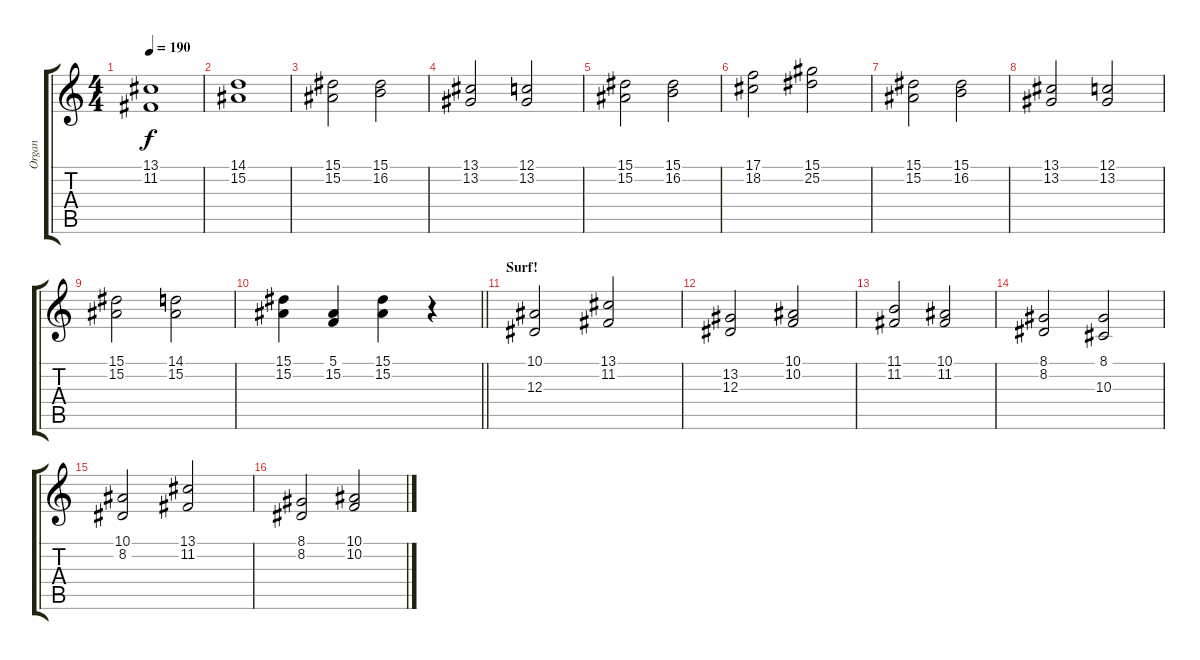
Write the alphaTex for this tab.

\track ("Organ" "Organ") {instrument drawbarorgan}
\staff {score tabs}
\tuning (C4 G3 Eb3 Bb2 F2 C2) {hide}
\ts (4 4)
\tempo 190
\clef g2
\ks c
(13.1 11.2).1{dy f} |
(14.1 15.2).1 |
(15.1 15.2).2 (15.1 16.2).2 |
(13.1 13.2).2 (12.1 13.2).2 |
(15.1 15.2).2 (15.1 16.2).2 |
(17.1 18.2).2 (15.1 25.2).2 |
(15.1 15.2).2 (15.1 16.2).2 |
(13.1 13.2).2 (12.1 13.2).2 |
(15.1 15.2).2 (14.1 15.2).2 |
\barLineRight lightlight
(15.1 15.2).4 (5.1 15.2).4 (15.1 15.2).4 r.4 |
\section ("" "Surf!")
(10.1 12.3).2 (13.1 11.2).2 |
(13.2 12.3).2 (10.1 10.2).2 |
(11.1 11.2).2 (10.1 11.2).2 |
(8.1 8.2).2 (8.1 10.3).2 |
(10.1 8.2).2 (13.1 11.2).2 |
(8.1 8.2).2 (10.1 10.2).2
